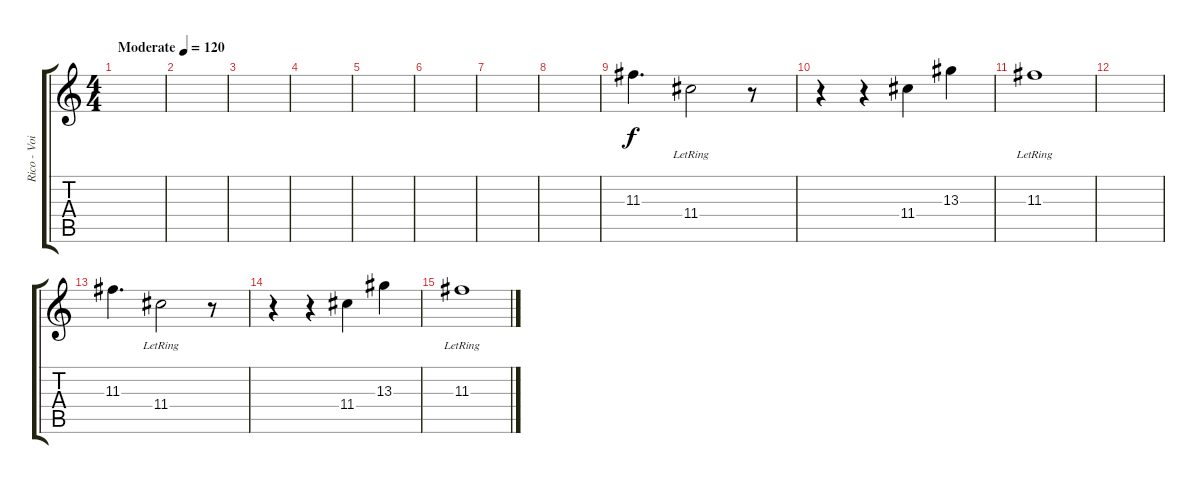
\track ("Rico - Voice" "Rico - Voi") {instrument distortionguitar}
\staff {score tabs}
\tuning (E4 B3 G3 D3 A2 E2) {hide}
\ts (4 4)
\tempo (120 "Moderate")
\clef g2
\ks c
|
|
|
|
|
|
|
|
11.3.4{d} 11.4{lr}.2 r.8 |
r.4 r.4 11.4.4 13.3.4 |
11.3{lr}.1 |
|
11.3.4{d} 11.4{lr}.2 r.8 |
r.4 r.4 11.4.4 13.3.4 |
11.3{lr}.1
